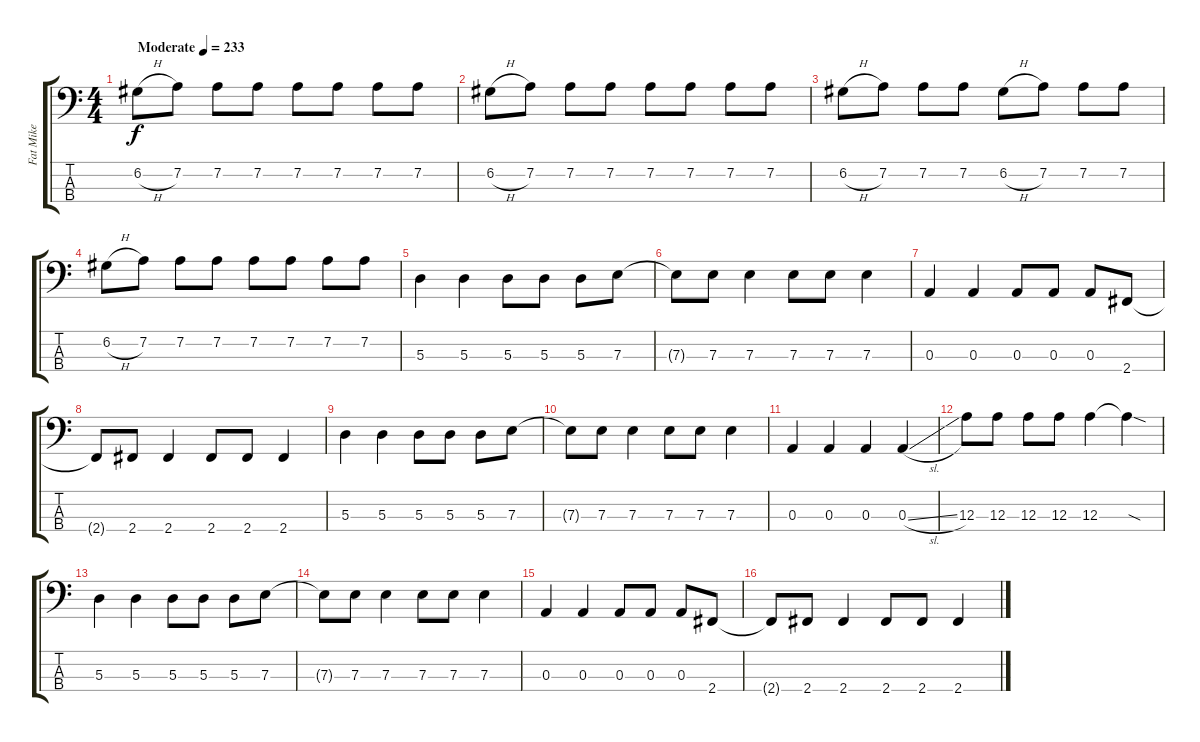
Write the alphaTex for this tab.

\track ("Fat Mike" "Fat Mike") {instrument electricbasspick}
\staff {score tabs}
\tuning (G2 D2 A1 E1) {hide}
\ts (4 4)
\tempo (233 "Moderate")
\clef f4
\ks c
6.2{h}.8{dy f instrument electricbasspick} 7.2.8 7.2.8 7.2.8 7.2.8 7.2.8 7.2.8 7.2.8 |
6.2{h}.8 7.2.8 7.2.8 7.2.8 7.2.8 7.2.8 7.2.8 7.2.8 |
6.2{h}.8 7.2.8 7.2.8 7.2.8 6.2{h}.8 7.2.8 7.2.8 7.2.8 |
6.2{h}.8 7.2.8 7.2.8 7.2.8 7.2.8 7.2.8 7.2.8 7.2.8 |
5.3.4 5.3.4 5.3.8 5.3.8 5.3.8 7.3.8 |
7.3{t}.8 7.3.8 7.3.4 7.3.8 7.3.8 7.3.4 |
0.3.4 0.3.4 0.3.8 0.3.8 0.3.8 2.4.8 |
2.4{t}.8 2.4.8 2.4.4 2.4.8 2.4.8 2.4.4 |
5.3.4 5.3.4 5.3.8 5.3.8 5.3.8 7.3.8 |
7.3{t}.8 7.3.8 7.3.4 7.3.8 7.3.8 7.3.4 |
0.3.4 0.3.4 0.3.4 0.3{sl}.4 |
12.3.8 12.3.8 12.3.8 12.3.8 12.3.4 12.3{sod t}.4 |
5.3.4 5.3.4 5.3.8 5.3.8 5.3.8 7.3.8 |
7.3{t}.8 7.3.8 7.3.4 7.3.8 7.3.8 7.3.4 |
0.3.4 0.3.4 0.3.8 0.3.8 0.3.8 2.4.8 |
2.4{t}.8 2.4.8 2.4.4 2.4.8 2.4.8 2.4.4
